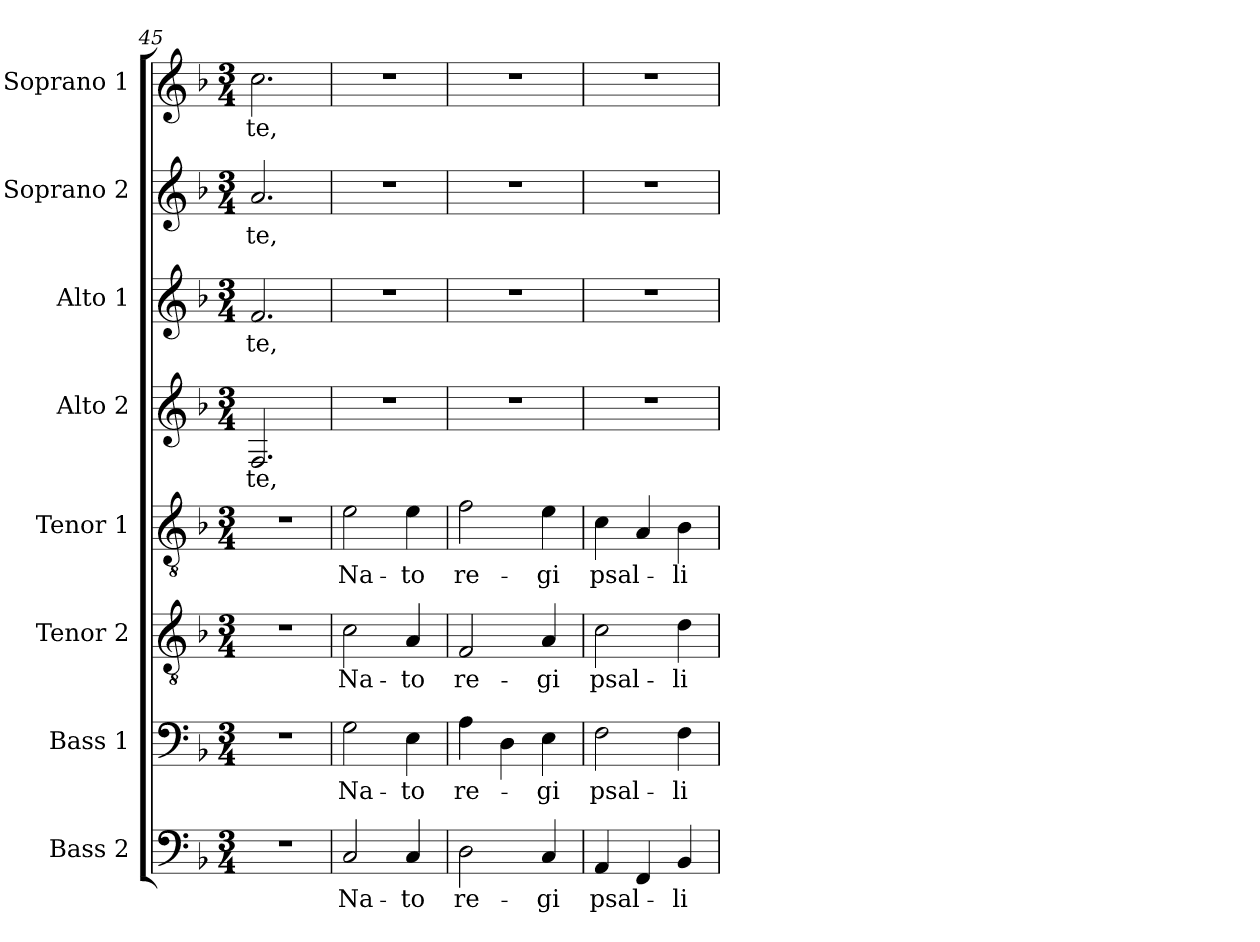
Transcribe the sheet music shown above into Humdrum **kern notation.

**kern	**text	**kern	**text	**kern	**text	**kern	**text	**kern	**text	**kern	**text	**kern	**text	**kern	**text
*part8	*part8	*part7	*part7	*part6	*part6	*part5	*part5	*part4	*part4	*part3	*part3	*part2	*part2	*part1	*part1
*staff8	*staff8	*staff7	*staff7	*staff6	*staff6	*staff5	*staff5	*staff4	*staff4	*staff3	*staff3	*staff2	*staff2	*staff1	*staff1
*I"Bass 2	*	*I"Bass 1	*	*I"Tenor 2	*	*I"Tenor 1	*	*I"Alto 2	*	*I"Alto 1	*	*I"Soprano 2	*	*I"Soprano 1	*
*I'B2	*	*I'B1	*	*I'T2	*	*I'T1	*	*I'A2	*	*I'A1	*	*I'S2	*	*I'S1	*
*clefF4	*	*clefF4	*	*clefGv2	*	*clefGv2	*	*clefG2	*	*clefG2	*	*clefG2	*	*clefG2	*
*	*	*	*	*ITrd7c12	*	*ITrd7c12	*	*	*	*	*	*	*	*	*
*k[b-]	*	*k[b-]	*	*k[b-]	*	*k[b-]	*	*k[b-]	*	*k[b-]	*	*k[b-]	*	*k[b-]	*
*F:	*	*F:	*	*F:	*	*F:	*	*F:	*	*F:	*	*F:	*	*F:	*
*M3/4	*	*M3/4	*	*M3/4	*	*M3/4	*	*M3/4	*	*M3/4	*	*M3/4	*	*M3/4	*
=45	=45	=45	=45	=45	=45	=45	=45	=45	=45	=45	=45	=45	=45	=45	=45
!LO:N:vis=1	!	!LO:N:vis=1	!	!LO:N:vis=1	!	!LO:N:vis=1	!	!	!	!	!	!	!	!	!
!	!	!	!	!	!	!	!	!	!LO:LY:b:color=#000000	!	!	!	!	!	!
!	!	!	!	!	!	!	!	!	!	!	!LO:LY:b:color=#000000	!	!	!	!
!	!	!	!	!	!	!	!	!	!	!	!	!	!LO:LY:b:color=#000000	!	!
!	!	!	!	!	!	!	!	!	!	!	!	!	!	!	!LO:LY:b:color=#000000
2.r	.	2.r	.	2.r	.	2.r	.	2.Fi/	-te,	2.fi/	-te,	2.ai/	-te,	2.cci\	-te,
=46	=46	=46	=46	=46	=46	=46	=46	=46	=46	=46	=46	=46	=46	=46	=46
!	!LO:LY:b:color=#000000	!	!	!	!	!	!	!	!	!	!	!	!	!	!
!	!	!	!LO:LY:b:color=#000000	!	!	!	!	!	!	!	!	!	!	!	!
!	!	!	!	!	!LO:LY:b:color=#000000	!	!	!	!	!	!	!	!	!	!
!	!	!	!	!	!	!	!LO:LY:b:color=#000000	!LO:N:vis=1	!	!LO:N:vis=1	!	!LO:N:vis=1	!	!LO:N:vis=1	!
2Ci/	Na-	2Gi\	Na-	2Ci\	Na-	2Ei\	Na-	2.r	.	2.r	.	2.r	.	2.r	.
!	!LO:LY:b:color=#000000	!	!	!	!	!	!	!	!	!	!	!	!	!	!
!	!	!	!LO:LY:b:color=#000000	!	!	!	!	!	!	!	!	!	!	!	!
!	!	!	!	!	!LO:LY:b:color=#000000	!	!	!	!	!	!	!	!	!	!
!	!	!	!	!	!	!	!LO:LY:b:color=#000000	!	!	!	!	!	!	!	!
4Ci/	-to	4Ei\	-to	4AAi/	-to	4Ei\	-to	.	.	.	.	.	.	.	.
=47	=47	=47	=47	=47	=47	=47	=47	=47	=47	=47	=47	=47	=47	=47	=47
!	!LO:LY:b:color=#000000	!	!	!	!	!	!	!	!	!	!	!	!	!	!
!	!	!	!LO:LY:b:color=#000000	!	!	!	!	!	!	!	!	!	!	!	!
!	!	!	!	!	!LO:LY:b:color=#000000	!	!	!	!	!	!	!	!	!	!
!	!	!	!	!	!	!	!LO:LY:b:color=#000000	!LO:N:vis=1	!	!LO:N:vis=1	!	!LO:N:vis=1	!	!LO:N:vis=1	!
2Di\	re-	4Ai\	re-	2FFi/	re-	2Fi\	re-	2.r	.	2.r	.	2.r	.	2.r	.
.	.	4Di\	.	.	.	.	.	.	.	.	.	.	.	.	.
!	!LO:LY:b:color=#000000	!	!	!	!	!	!	!	!	!	!	!	!	!	!
!	!	!	!LO:LY:b:color=#000000	!	!	!	!	!	!	!	!	!	!	!	!
!	!	!	!	!	!LO:LY:b:color=#000000	!	!	!	!	!	!	!	!	!	!
!	!	!	!	!	!	!	!LO:LY:b:color=#000000	!	!	!	!	!	!	!	!
4Ci/	-gi	4Ei\	-gi	4AAi/	-gi	4Ei\	-gi	.	.	.	.	.	.	.	.
=48	=48	=48	=48	=48	=48	=48	=48	=48	=48	=48	=48	=48	=48	=48	=48
!	!LO:LY:b:color=#000000	!	!	!	!	!	!	!	!	!	!	!	!	!	!
!	!	!	!LO:LY:b:color=#000000	!	!	!	!	!	!	!	!	!	!	!	!
!	!	!	!	!	!LO:LY:b:color=#000000	!	!	!	!	!	!	!	!	!	!
!	!	!	!	!	!	!	!LO:LY:b:color=#000000	!LO:N:vis=1	!	!LO:N:vis=1	!	!LO:N:vis=1	!	!LO:N:vis=1	!
4AAi/	psal-	2Fi\	psal-	2Ci\	psal-	4Ci\	psal-	2.r	.	2.r	.	2.r	.	2.r	.
4FFi/	.	.	.	.	.	4AAi/	.	.	.	.	.	.	.	.	.
!	!LO:LY:b:color=#000000	!	!	!	!	!	!	!	!	!	!	!	!	!	!
!	!	!	!LO:LY:b:color=#000000	!	!	!	!	!	!	!	!	!	!	!	!
!	!	!	!	!	!LO:LY:b:color=#000000	!	!	!	!	!	!	!	!	!	!
!	!	!	!	!	!	!	!LO:LY:b:color=#000000	!	!	!	!	!	!	!	!
4BB-i/	-li-	4Fi\	-li-	4Di\	-li-	4BB-i\	-li-	.	.	.	.	.	.	.	.
=	=	=	=	=	=	=	=	=	=	=	=	=	=	=	=
*-	*-	*-	*-	*-	*-	*-	*-	*-	*-	*-	*-	*-	*-	*-	*-
